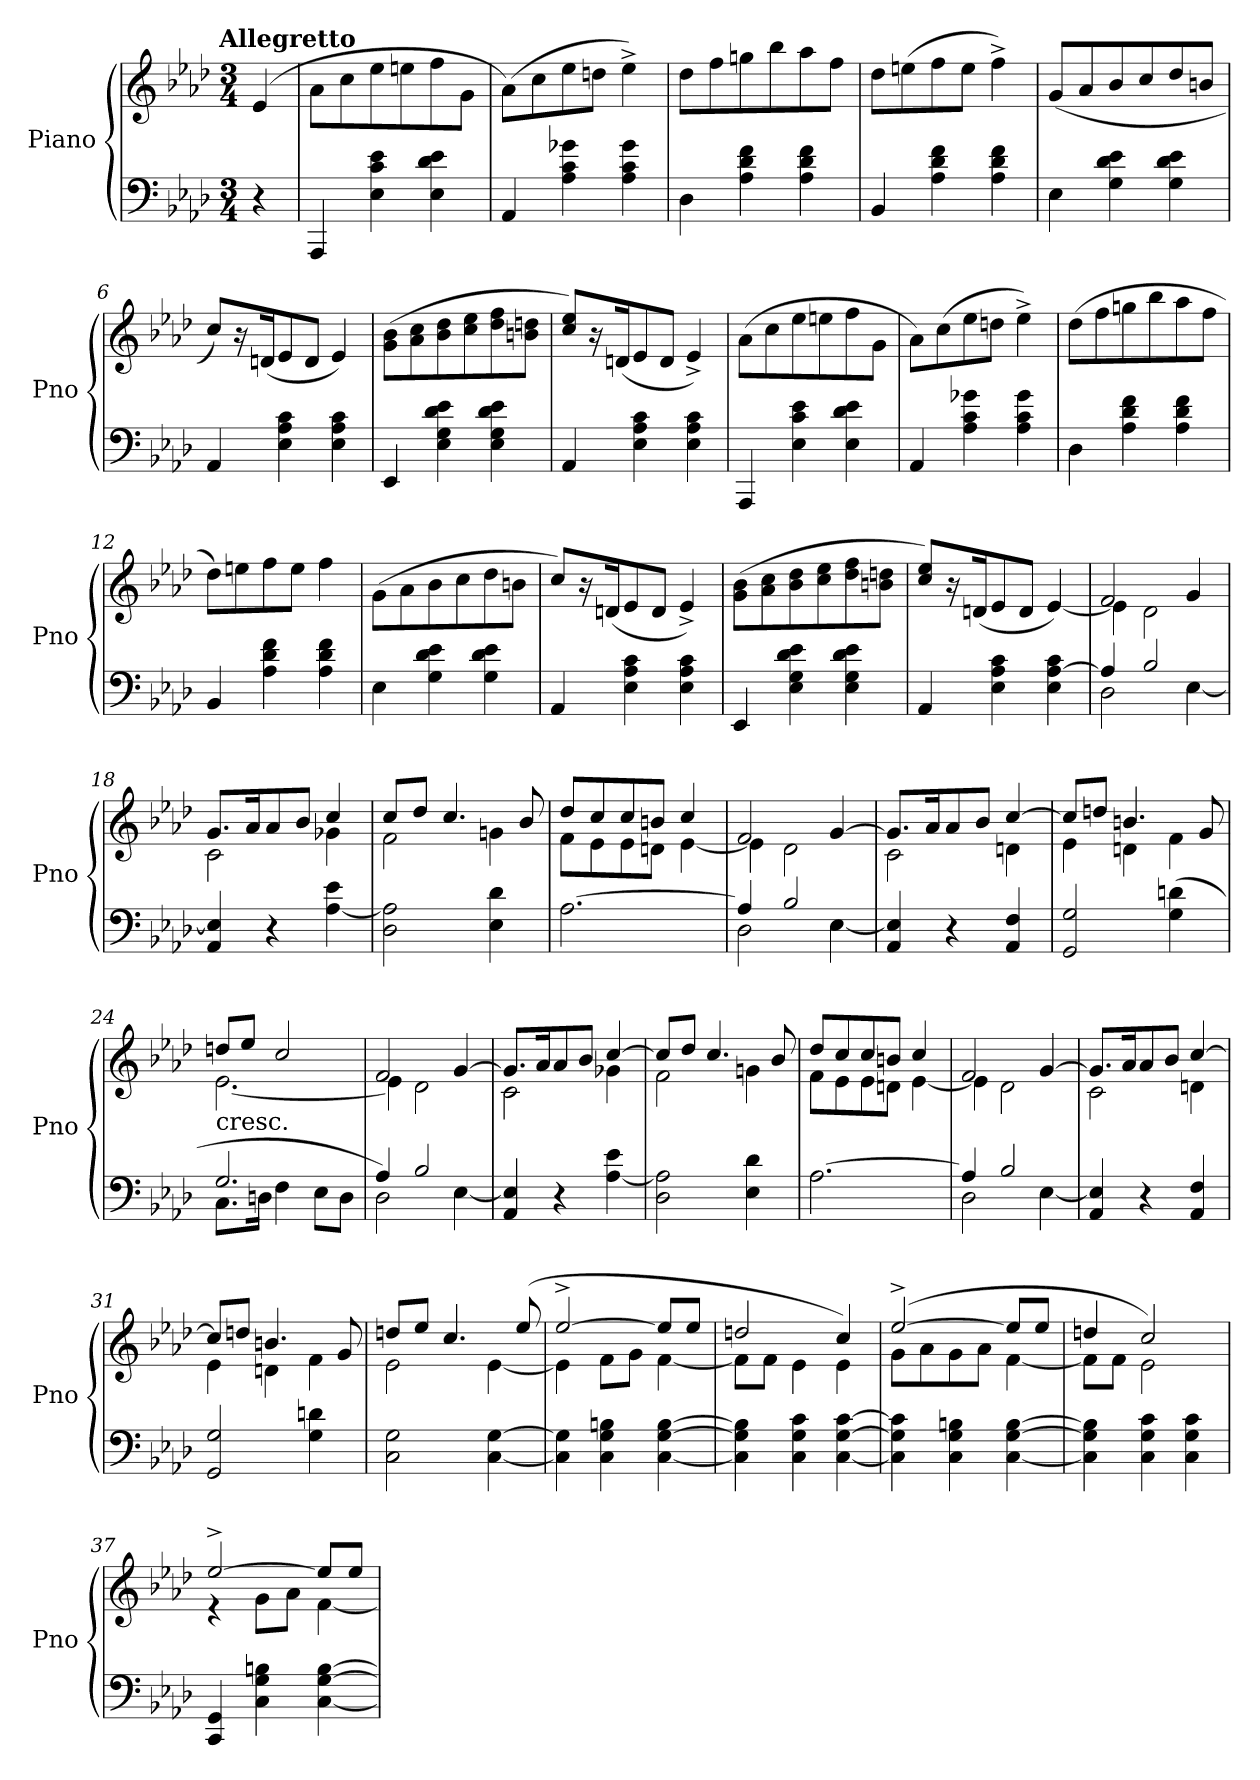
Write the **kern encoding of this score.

**kern	**kern
*part1	*part1
*staff2	*staff1
*I"Piano	*
*I'Pno	*
*clefF4	*clefG2
*k[b-e-a-d-]	*k[b-e-a-d-]
*A-:	*A-:
!!LO:TX:omd:t=Allegretto
*M3/4	*M3/4
*MM118	*MM118
=	=
4r	(4e-/
=1	=1
4AAA-/	8a-\L
.	8cc\
4E-\ 4c\ 4e-\	8ee-\
.	8een\
4E-\ 4d-\ 4e-\	8ff\
.	8g\J
=2	=2
4AA-/	(8a-\L)
.	8cc\
4A-\ 4c\ 4g-X\	8ee-\
.	8ddn\J
4A-\ 4c\ 4g-\	4ee-^\)
=3	=3
4D-\	8dd-\L
.	8ff\
4A-\ 4d-\ 4f\	8ggn\
.	8bb-\
4A-\ 4d-\ 4f\	8aa-\
.	8ff\J
=4	=4
4BB-/	8dd-\L
.	(8een\
4A-\ 4d-\ 4f\	8ff\
.	8ee\J
4A-\ 4d-\ 4f\	4ff^\)
=5	=5
4E-\	(8g/L
.	8a-/
4G\ 4d-\ 4e-\	8b-/
.	8cc/
4G\ 4d-\ 4e-\	8dd-/
.	8bn/J
=6	=6
4AA-/	8cc/L)
.	16r
.	(16dn/K
4E-\ 4A-\ 4c\	8e-/
.	8d/J
4E-\ 4A-\ 4c\	4e-/)
=7	=7
4EE-/	(8g\ 8b-\L
.	8a-\ 8cc\
4E-\ 4G\ 4d-\ 4e-\	8b-\ 8dd-\
.	8cc\ 8ee-\
4E-\ 4G\ 4d-\ 4e-\	8dd-\ 8ff\
.	8bn\ 8ddn\J
=8	=8
4AA-/	8cc/ 8ee-/L)
.	16r
.	(16dn/K
4E-\ 4A-\ 4c\	8e-/
.	8d/J
4E-\ 4A-\ 4c\	4e-^/)
=9	=9
4AAA-/	(8a-\L
.	8cc\
4E-\ 4c\ 4e-\	8ee-\
.	8een\
4E-\ 4d-\ 4e-\	8ff\
.	8g\J
=10	=10
4AA-/	8a-\L)
.	(8cc\
4A-\ 4c\ 4g-X\	8ee-\
.	8ddn\J
4A-\ 4c\ 4g-\	4ee-^\)
=11	=11
4D-\	(8dd-\L
.	8ff\
4A-\ 4d-\ 4f\	8ggn\
.	8bb-\
4A-\ 4d-\ 4f\	8aa-\
.	8ff\J
=12	=12
4BB-/	8dd-\L)
.	8een\
4A-\ 4d-\ 4f\	8ff\
.	8ee\J
4A-\ 4d-\ 4f\	4ff\
=13	=13
4E-\	(8g\L
.	8a-\
4G\ 4d-\ 4e-\	8b-\
.	8cc\
4G\ 4d-\ 4e-\	8dd-\
.	8bn\J
=14	=14
4AA-/	8cc/L)
.	16r
.	(16dn/K
4E-\ 4A-\ 4c\	8e-/
.	8d/J
4E-\ 4A-\ 4c\	4e-^/)
=15	=15
4EE-/	(8g\ 8b-\L
.	8a-\ 8cc\
4E-\ 4G\ 4d-\ 4e-\	8b-\ 8dd-\
.	8cc\ 8ee-\
4E-\ 4G\ 4d-\ 4e-\	8dd-\ 8ff\
.	8bn\ 8ddn\J
=16	=16
4AA-/	8cc/ 8ee-/L)
.	16r
.	(16dn/K
4E-\ 4A-\ 4c\	8e-/
.	8d/J
4E-\ [4A-\ 4c\	[4e-/)
=17	=17
*^	*^
4A-/]	2D-\	2f/	4e-\]
2B-/	.	.	2d-\
.	[4E-\	4g/	.
*v	*v	*	*
=18	=18	=18
4AA-/ 4E-]/	8.g/L	2c\
.	16a-/K	.
4r	8a-/	.
.	8b-/J	.
[4A-\ 4e-\	4cc/	4g-X\
=19	=19	=19
2D-\ 2A-]\	8cc/L	2f\
.	8dd-/J	.
.	4.cc/	.
4E-\ 4d-\	.	4gn\
.	8b-/	.
=20	=20	=20
[2.A-\	8dd-/L	8f\L
.	8cc/	8e-\
.	8cc/	8e-\
.	8bn/J	8dn\J
.	4cc/	[4e-\
=21	=21	=21
*^	*	*
4A-/]	2D-\	2f/	4e-\]
2B-/	.	.	2d-\
.	[4E-\	[4g/	.
*v	*v	*	*
=22	=22	=22
4AA-/ 4E-]/	8.g/L]	2c\
.	16a-/K	.
4r	8a-/	.
.	8b-/J	.
4AA-/ 4F/	[4cc/	4dn\
=23	=23	=23
2GG/ 2G/	8cc/L]	4e-\
.	8ddn/J	.
.	4.bn/	4dn\
(4G\ 4dn\	.	4f\
.	8g/	.
=24	=24	=24
*^	*	*
!	!	!LO:TX:c:t=cresc.	!
2.G/	8.C\L	8ddn/L	[2.e-\
.	.	8ee-/J	.
.	16Dn\Jk	.	.
.	4F\	2cc/	.
.	8E-\L	.	.
.	8D\J	.	.
=25	=25	=25	=25
4A-/	2D-\)	2f/	4e-\]
2B-/	.	.	2d-\
.	[4E-\	[4g/	.
*v	*v	*	*
=26	=26	=26
4AA-/ 4E-]/	8.g/L]	2c\
.	16a-/K	.
4r	8a-/	.
.	8b-/J	.
[4A-\ 4e-\	[4cc/	4g-X\
=27	=27	=27
2D-\ 2A-]\	8cc/L]	2f\
.	8dd-/J	.
.	4.cc/	.
4E-\ 4d-\	.	4gn\
.	8b-/	.
=28	=28	=28
[2.A-\	8dd-/L	8f\L
.	8cc/	8e-\
.	8cc/	8e-\
.	8bn/J	8dn\J
.	4cc/	[4e-\
=29	=29	=29
*^	*	*
4A-/]	2D-\	2f/	4e-\]
2B-/	.	.	2d-\
.	[4E-\	[4g/	.
*v	*v	*	*
=30	=30	=30
4AA-/ 4E-]/	8.g/L]	2c\
.	16a-/K	.
4r	8a-/	.
.	8b-/J	.
4AA-/ 4F/	[4cc/	4dn\
=31	=31	=31
2GG/ 2G/	8cc/L]	4e-\
.	8ddn/J	.
.	4.bn/	4dn\
4G\ 4dn\	.	4f\
.	8g/	.
=32	=32	=32
2C\ 2G\	8ddn/L	2e-\
.	8ee-/J	.
.	4.cc/	.
[4C\ [4G\	.	[4e-\
.	(8ee-/	.
=33	=33	=33
4C]\ 4G]\	[2ee-^/	4e-\]
4C\ 4G\ 4Bn\	.	8f\L
.	.	8g\J
[4C\ [4G\ [4B\	8ee-/L]	[4f\
.	8ee-/J	.
=34	=34	=34
4C]\ 4G]\ 4B]\	2ddn/	8f\L]
.	.	8f\J
4C\ 4G\ 4c\	.	4e-\
[4C\ [4G\ [4c\	4cc/)	4e-\
=35	=35	=35
4C]\ 4G]\ 4c]\	([2ee-^/	8g\L
.	.	8a-\
4C\ 4G\ 4Bn\	.	8g\
.	.	8a-\J
[4C\ [4G\ [4B\	8ee-/L]	[4f\
.	8ee-/J	.
=36	=36	=36
4C]\ 4G]\ 4B]\	4ddn/	8f\L]
.	.	8f\J
4C\ 4G\ 4c\	2cc/)	2e-\
4C\ 4G\ 4c\	.	.
=37	=37	=37
4CC/ 4GG/	[2ee-^/	4r
4C\ 4G\ 4Bn\	.	8g\L
.	.	8a-\J
[4C\ [4G\ [4B\	8ee-/L]	[4f\
.	8ee-/J	.
*	*v	*v
=	=
*-	*-
